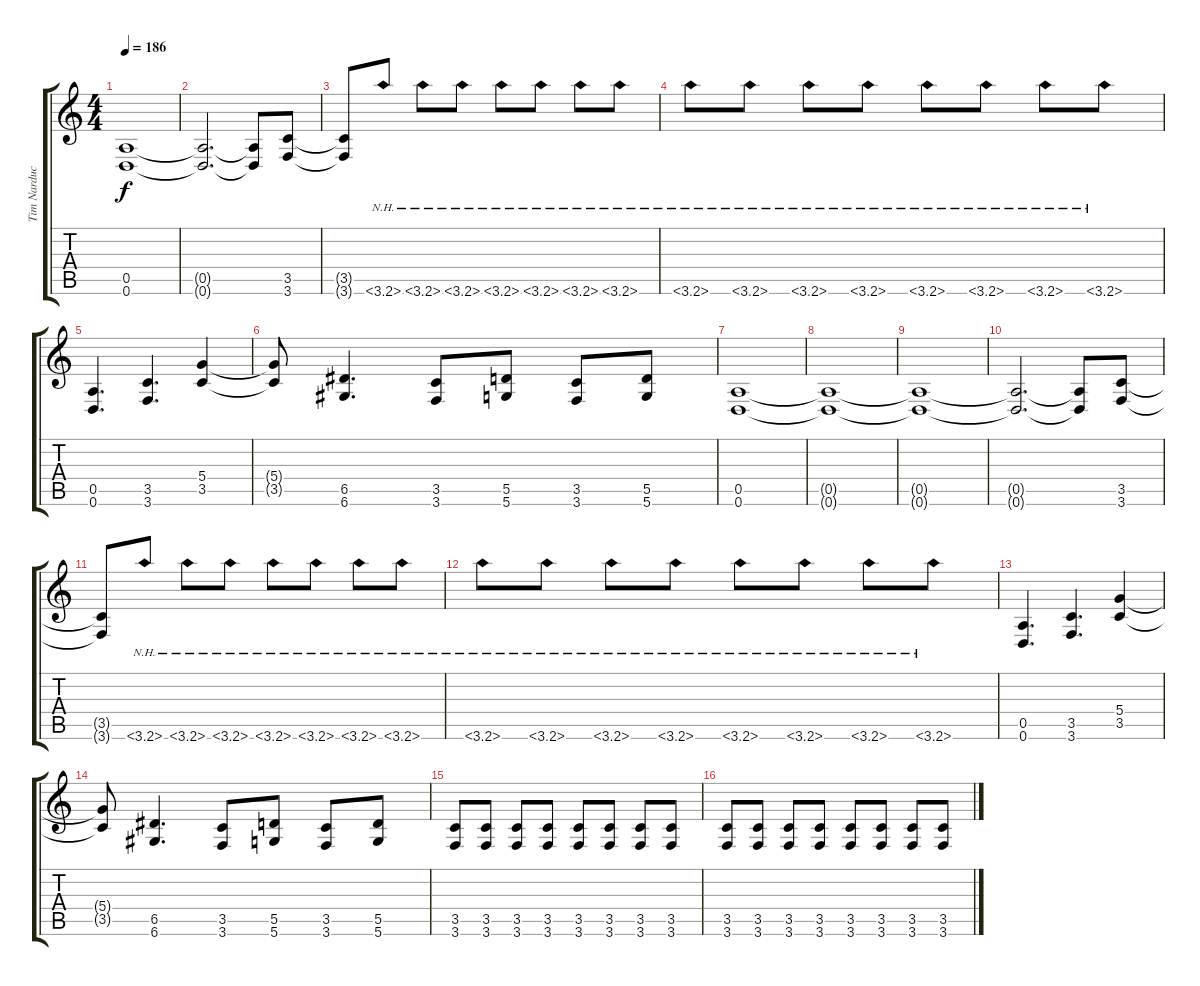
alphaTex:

\track ("Tim Narducci" "Tim Narduc") {instrument distortionguitar}
\staff {score tabs}
\tuning (E4 B3 G3 D3 A2 D2) {hide}
\ts (4 4)
\tempo 186
\clef g2
\ks c
(0.5{t} 0.6{t}).1{dy f} |
(0.5{t} 0.6{t}).2{d} (0.5{t} 0.6{t}).8 (3.5 3.6).8 |
(3.5{t} 3.6{t}).8 3.6{nh}.8 3.6{nh}.8 3.6{nh}.8 3.6{nh}.8 3.6{nh}.8 3.6{nh}.8 3.6{nh}.8 |
3.6{nh}.8 3.6{nh}.8 3.6{nh}.8 3.6{nh}.8 3.6{nh}.8 3.6{nh}.8 3.6{nh}.8 3.6{nh}.8 |
(0.5 0.6).4{d} (3.5 3.6).4{d} (5.4 3.5).4 |
(5.4{t} 3.5{t}).8 (6.5 6.6).4{d} (3.5 3.6).8 (5.5 5.6).8 (3.5 3.6).8 (5.5 5.6).8 |
(0.5 0.6).1 |
(0.5{t} 0.6{t}).1 |
(0.5{t} 0.6{t}).1 |
(0.5{t} 0.6{t}).2{d} (0.5{t} 0.6{t}).8 (3.5 3.6).8 |
(3.5{t} 3.6{t}).8 3.6{nh}.8 3.6{nh}.8 3.6{nh}.8 3.6{nh}.8 3.6{nh}.8 3.6{nh}.8 3.6{nh}.8 |
3.6{nh}.8 3.6{nh}.8 3.6{nh}.8 3.6{nh}.8 3.6{nh}.8 3.6{nh}.8 3.6{nh}.8 3.6{nh}.8 |
(0.5 0.6).4{d} (3.5 3.6).4{d} (5.4 3.5).4 |
(5.4{t} 3.5{t}).8 (6.5 6.6).4{d} (3.5 3.6).8 (5.5 5.6).8 (3.5 3.6).8 (5.5 5.6).8 |
(3.5 3.6).8 (3.5 3.6).8 (3.5 3.6).8 (3.5 3.6).8 (3.5 3.6).8 (3.5 3.6).8 (3.5 3.6).8 (3.5 3.6).8 |
(3.5 3.6).8 (3.5 3.6).8 (3.5 3.6).8 (3.5 3.6).8 (3.5 3.6).8 (3.5 3.6).8 (3.5 3.6).8 (3.5 3.6).8
